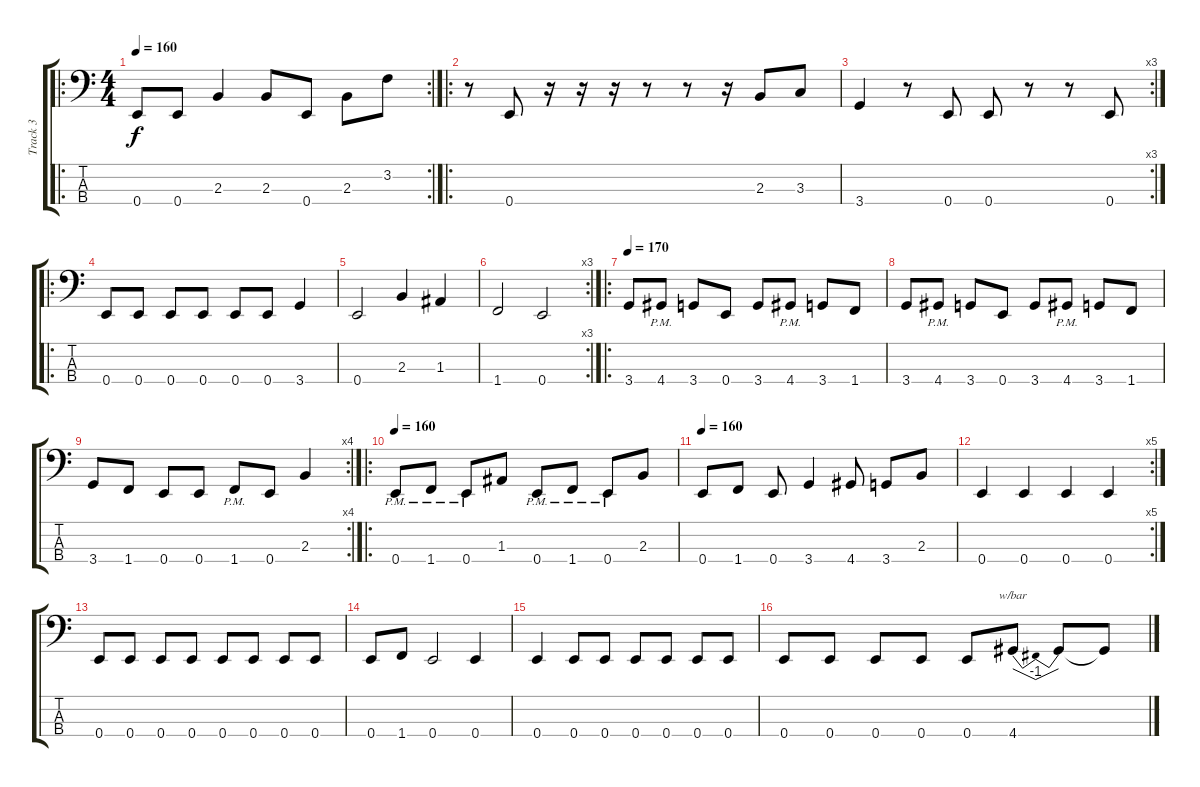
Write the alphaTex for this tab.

\track ("Track 3" "Track 3") {instrument electricbasspick}
\staff {score tabs}
\tuning (G2 D2 A1 E1) {hide}
\ro
\rc 2
\ts (4 4)
\tempo 160
\clef f4
\ks c
0.4.8{dy f instrument electricbasspick} 0.4.8 2.3.4 2.3.8 0.4.8 2.3.8 3.2.8 |
\ro
r.8 0.4.8 r.16 r.16 r.16 r.8 r.8 r.16 2.3.8 3.3.8 |
\rc 3
3.4.4 r.8 0.4.8 0.4.8 r.8 r.8 0.4.8 |
\ro
0.4.8 0.4.8 0.4.8 0.4.8 0.4.8 0.4.8 3.4.4 |
0.4.2 2.3.4 1.3.4 |
\rc 3
1.4.2 0.4.2 |
\ro
\tempo 170
3.4.8 4.4{pm}.8 3.4.8 0.4.8 3.4.8 4.4{pm}.8 3.4.8 1.4.8 |
3.4.8 4.4{pm}.8 3.4.8 0.4.8 3.4.8 4.4{pm}.8 3.4.8 1.4.8 |
\rc 4
3.4.8 1.4.8 0.4.8 0.4.8 1.4{pm}.8 0.4.8 2.3.4 |
\ro
\tempo 160
0.4{pm}.8 1.4{pm}.8 0.4{pm}.8 1.3.8 0.4{pm}.8 1.4{pm}.8 0.4{pm}.8 2.3.8 |
\tempo 160
0.4.8 1.4.8 0.4.8 3.4.4 4.4.8 3.4.8 2.3.8 |
\rc 5
0.4.4 0.4.4 0.4.4 0.4.4 |
0.4.8 0.4.8 0.4.8 0.4.8 0.4.8 0.4.8 0.4.8 0.4.8 |
0.4.8 1.4.8 0.4.2 0.4.4 |
0.4.4 0.4.8 0.4.8 0.4.8 0.4.8 0.4.8 0.4.8 |
0.4.8 0.4.8 0.4.8 0.4.8 0.4.8 4.4.8{tbe (dip default 0 0 30 -4 60 0)} 4.4{t}.8 4.4{t}.8
